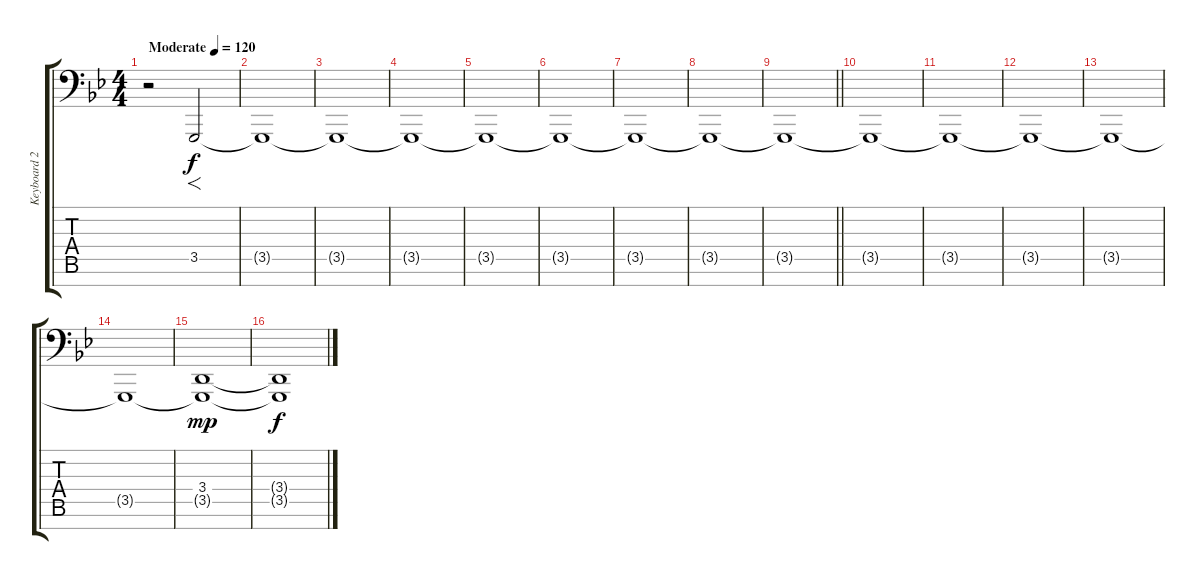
\track ("Keyboard 2" "Keyboard 2") {instrument lead1square}
\staff {score tabs}
\tuning (E3 A2 F2 B1 E1 Bb0 C-1) {hide}
\ts (4 4)
\tempo (120 "Moderate")
\clef f4
\ks bb
r.2{dy f instrument lead1square} 3.5.2{f} |
3.5{t}.1 |
3.5{t}.1 |
3.5{t}.1 |
3.5{t}.1 |
3.5{t}.1 |
3.5{t}.1 |
3.5{t}.1 |
\barLineRight lightlight
3.5{t}.1 |
3.5{t}.1 |
3.5{t}.1 |
3.5{t}.1 |
3.5{t}.1 |
3.5{t}.1 |
(3.4 3.5{t}).1{dy mp} |
(3.4{t} 3.5{t}).1{dy f}
